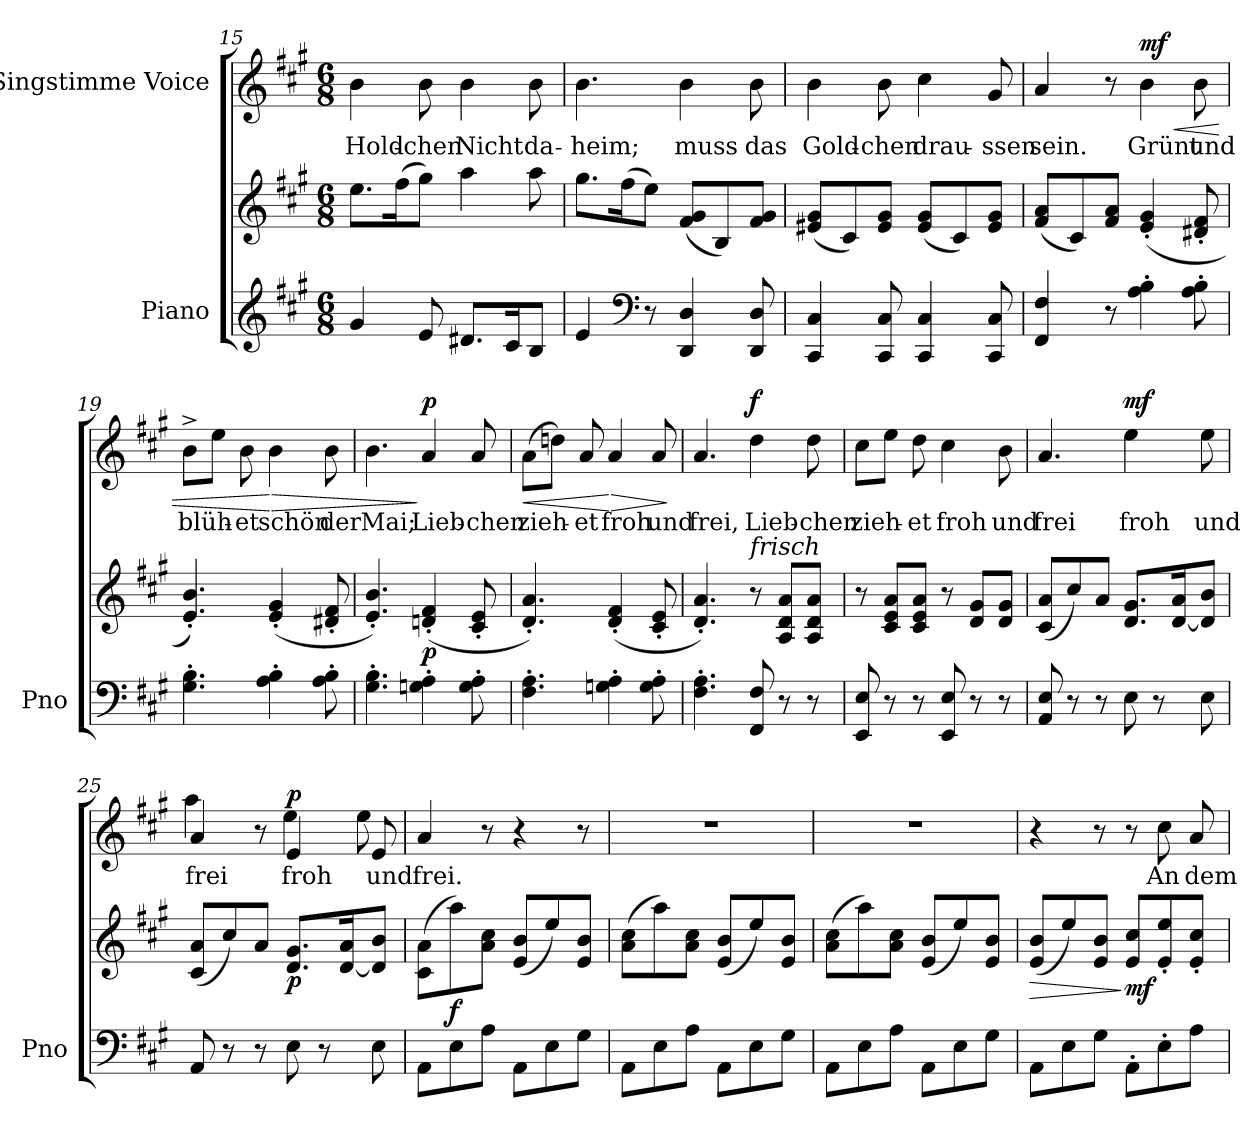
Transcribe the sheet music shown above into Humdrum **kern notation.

**kern	**kern	**dynam	**kern	**text	**dynam
*part2	*part2	*part2	*part1	*part1	*part1
*staff3	*staff2	*staff2/3	*staff1	*staff1	*staff1
*I"Piano	*	*	*I"Singstimme Voice	*	*
*I'Pno	*	*	*	*	*
*clefG2	*clefG2	*	*clefG2	*	*
*k[f#c#g#]	*k[f#c#g#]	*	*k[f#c#g#]	*	*
*M6/8	*M6/8	*	*M6/8	*	*
=15	=15	=15	=15	=15	=15
4g#/	8.ee\L	.	4b\	Hold-	.
.	(16ff#\K	.	.	.	.
8e/	8gg#\J)	.	8b\	-chen	.
8.d#X/L	4aa\	.	4b\	Nicht	.
16c#/K	.	.	.	.	.
8B/J	8aa\	.	8b\	da-	.
=16	=16	=16	=16	=16	=16
4e/	8.gg#\L	.	4.b\	-heim;	.
.	(16ff#\K	.	.	.	.
*clefF4	*	*	*	*	*
8r	8ee\J)	.	.	.	.
4DD/ 4D/	(8f#/ 8g#/L	.	4b\	muss	.
.	8B/)	.	.	.	.
8DD/ 8D/	8f#/ 8g#/J	.	8b\	das	.
=17	=17	=17	=17	=17	=17
4CC#/ 4C#/	(8e#X/ 8g#/L	.	4b\	Gold-	.
.	8c#/)	.	.	.	.
8CC#/ 8C#/	8e#/ 8g#/J	.	8b\	-chen	.
4CC#/ 4C#/	(8e#/ 8g#/L	.	4cc#\	drau-	.
.	8c#/)	.	.	.	.
8CC#/ 8C#/	8e#/ 8g#/J	.	8g#/	-ssen	.
=18	=18	=18	=18	=18	=18
4FF#/ 4F#/	(8f#/ 8a/L	.	4a/	sein.	.
.	8c#/)	.	.	.	.
8r	8f#/ 8a/J	.	8r	.	.
!	!	!	!	!	!LO:HP:b
!	!	!	!	!	!LO:DY:n=1:a
4A\' 4B\'	(4e/' 4g#/'	.	4b\	Grünt	< mf
8A\' 8B\'	8d#X/' 8f#/'	.	8b\	und	.
=19	=19	=19	=19	=19	=19
4.G#\' 4.B\'	4.e/' 4.b/')	.	8b^\L	blüh-	.
.	.	.	8ee\J	.	.
.	.	.	8b\	-et	.
!	!	!	!	!	!LO:HP:n=1:b
4A\' 4B\'	(4e/' 4g#/'	.	4b\	schön	[ >
8A\' 8B\'	8d#X/' 8f#/'	.	8b\	der	.
=20	=20	=20	=20	=20	=20
4.G#\' 4.B\'	4.e/' 4.b/')	.	4.b\	Mai;	.
!	!	!LO:DY:b	!	!	!LO:DY:n=1:a
4Gn\' 4A\'	(4dn/' 4f#/'	p	4a/	Lieb-	] p
8G\' 8A\'	8c#/' 8e/'	.	8a/	-chen	.
=21	=21	=21	=21	=21	=21
!	!	!	!	!	!LO:HP:b
4.F#\' 4.A\'	4.d/' 4.a/')	.	(8a\L	zieh-	<
.	.	.	8ddn\J)	.	.
.	.	.	8a/	-et	.
!	!	!	!	!	!LO:HP:n=1:b
4Gn\' 4A\'	(4d/' 4f#/'	.	4a/	froh	[ >
8G\' 8A\'	8c#/' 8e/'	.	8a/	und	.
.	.	.	.	.	]
=22	=22	=22	=22	=22	=22
4.F#\' 4.A\'	4.d/' 4.a/')	.	4.a/	frei,	.
!	!LO:TX:i:t=frisch	!	!	!	!
!	!	!	!	!	!LO:DY:a
8FF#/ 8F#/	8r	.	4dd\	Lieb-	f
8r	8A/ 8d/ 8a/L	.	.	.	.
8r	8A/ 8d/ 8a/J	.	8dd\	-chen	.
=23	=23	=23	=23	=23	=23
8EE/ 8E/	8r	.	8cc#\L	zieh-	.
8r	8c#/ 8e/ 8a/L	.	8ee\J	.	.
8r	8c#/ 8e/ 8a/J	.	8dd\	-et	.
8EE/ 8E/	8r	.	4cc#\	froh	.
8r	8d/ 8g#/L	.	.	.	.
8r	8d/ 8g#/J	.	8b\	und	.
=24	=24	=24	=24	=24	=24
8AA/ 8E/	(8c#/ 8a/L	.	4.a/	frei	.
8r	8cc#/)	.	.	.	.
8r	8a/J	.	.	.	.
!	!	!	!	!	!LO:DY:a
8E\	8.d/ 8.g#/L	.	4ee\	froh	mf
8r	.	.	.	.	.
.	[16d/ 16a/K	.	.	.	.
8E\	8d/] 8b/J	.	8ee\	und	.
=25	=25	=25	=25	=25	=25
*	*	*	*^	*	*
8AA/	(8c#/ 8a/L	.	4a/	4aa!\	frei	.
8r	8cc#/)	.	.	.	.	.
8r	8a/J	.	8r	8ryy	.	.
!	!	!LO:DY:b	!	!	!	!LO:DY:a
8E\	8.d/ 8.g#/L	p	4e/	4ee!\	froh	p
8r	.	.	.	.	.	.
.	[16d/ 16a/K	.	.	.	.	.
8E\	8d/] 8b/J	.	8e/	8ee!\	und	.
*	*	*	*v	*v	*	*
=26	=26	=26	=26	=26	=26
8AA\L	(8c#\ 8a\L	.	4a/	frei.	.
!	!	!LO:DY:b	!	!	!
8E\	8aa\)	f	.	.	.
8A\J	8a\ 8cc#\J	.	8r	.	.
8AA\L	(8e/ 8b/L	.	4r	.	.
8E\	8ee/)	.	.	.	.
8G#\J	8e/ 8b/J	.	8r	.	.
=27	=27	=27	=27	=27	=27
8AA\L	(8a\ 8cc#\L	.	2.r	.	.
8E\	8aa\)	.	.	.	.
8A\J	8a\ 8cc#\J	.	.	.	.
8AA\L	(8e/ 8b/L	.	.	.	.
8E\	8ee/)	.	.	.	.
8G#\J	8e/ 8b/J	.	.	.	.
=28	=28	=28	=28	=28	=28
8AA\L	(8a\ 8cc#\L	.	2.r	.	.
8E\	8aa\)	.	.	.	.
8A\J	8a\ 8cc#\J	.	.	.	.
8AA\L	(8e/ 8b/L	.	.	.	.
8E\	8ee/)	.	.	.	.
8G#\J	8e/ 8b/J	.	.	.	.
=29	=29	=29	=29	=29	=29
!	!	!LO:HP:b	!	!	!
8AA\L	(8e/ 8b/L	>	4r	.	.
8E\	8ee/)	.	.	.	.
8G#\J	8e/ 8b/J	.	8r	.	.
!	!	!LO:DY:n=1:b	!	!	!
8AA'\L	8e/ 8cc#/L	] mf	8r	.	.
8E'\	8e/' 8ee/'	.	8cc#\	An	.
8A\J	8e/' 8cc#/'J	.	8a/	dem	.
=	=	=	=	=	=
*-	*-	*-	*-	*-	*-
